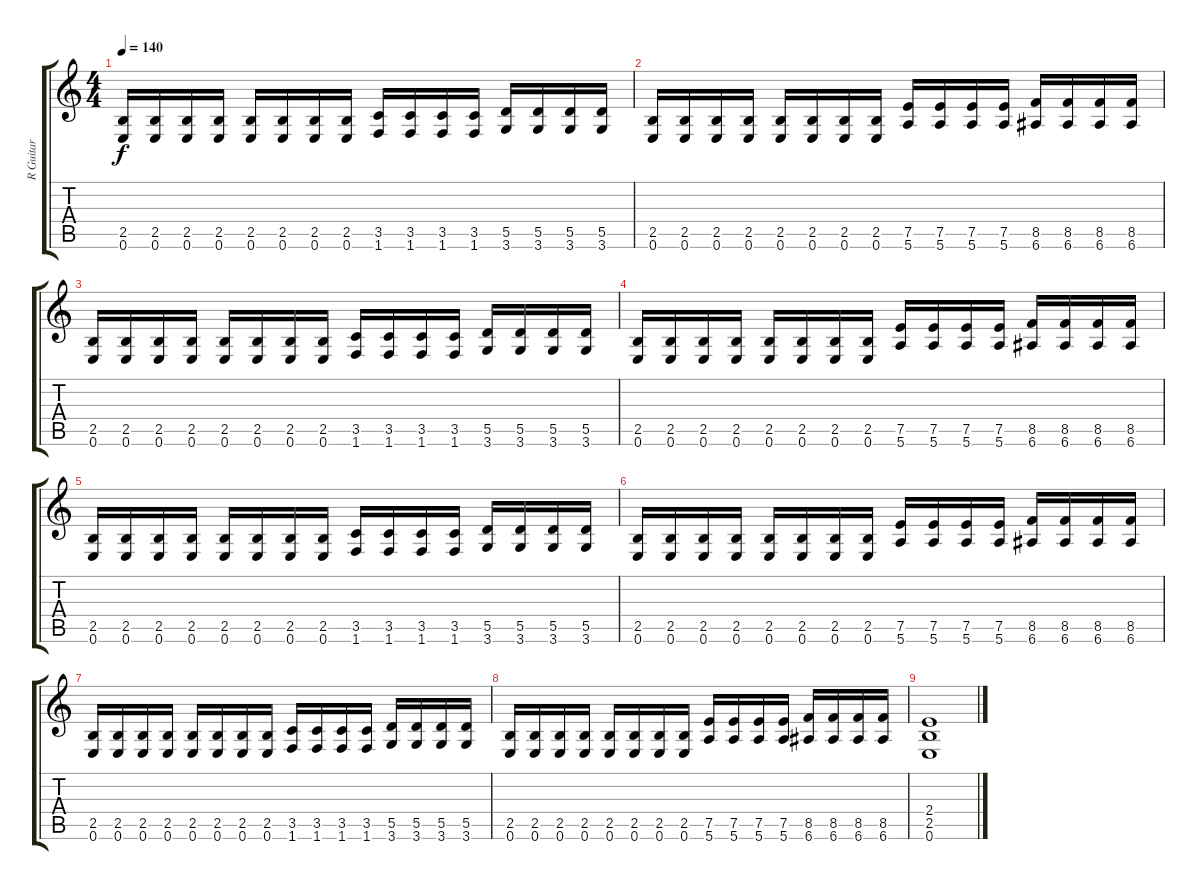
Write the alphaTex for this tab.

\track ("R Guitar" "R Guitar") {instrument distortionguitar}
\staff {score tabs}
\tuning (E4 B3 G3 D3 A2 E2) {hide}
\ts (4 4)
\tempo 140
\clef g2
\ks c
(2.5 0.6).16{dy f} (2.5 0.6).16 (2.5 0.6).16 (2.5 0.6).16 (2.5 0.6).16 (2.5 0.6).16 (2.5 0.6).16 (2.5 0.6).16 (3.5 1.6).16 (3.5 1.6).16 (3.5 1.6).16 (3.5 1.6).16 (5.5 3.6).16 (5.5 3.6).16 (5.5 3.6).16 (5.5 3.6).16 |
(2.5 0.6).16 (2.5 0.6).16 (2.5 0.6).16 (2.5 0.6).16 (2.5 0.6).16 (2.5 0.6).16 (2.5 0.6).16 (2.5 0.6).16 (7.5 5.6).16 (7.5 5.6).16 (7.5 5.6).16 (7.5 5.6).16 (8.5 6.6).16 (8.5 6.6).16 (8.5 6.6).16 (8.5 6.6).16 |
(2.5 0.6).16 (2.5 0.6).16 (2.5 0.6).16 (2.5 0.6).16 (2.5 0.6).16 (2.5 0.6).16 (2.5 0.6).16 (2.5 0.6).16 (3.5 1.6).16 (3.5 1.6).16 (3.5 1.6).16 (3.5 1.6).16 (5.5 3.6).16 (5.5 3.6).16 (5.5 3.6).16 (5.5 3.6).16 |
(2.5 0.6).16 (2.5 0.6).16 (2.5 0.6).16 (2.5 0.6).16 (2.5 0.6).16 (2.5 0.6).16 (2.5 0.6).16 (2.5 0.6).16 (7.5 5.6).16 (7.5 5.6).16 (7.5 5.6).16 (7.5 5.6).16 (8.5 6.6).16 (8.5 6.6).16 (8.5 6.6).16 (8.5 6.6).16 |
(2.5 0.6).16 (2.5 0.6).16 (2.5 0.6).16 (2.5 0.6).16 (2.5 0.6).16 (2.5 0.6).16 (2.5 0.6).16 (2.5 0.6).16 (3.5 1.6).16 (3.5 1.6).16 (3.5 1.6).16 (3.5 1.6).16 (5.5 3.6).16 (5.5 3.6).16 (5.5 3.6).16 (5.5 3.6).16 |
(2.5 0.6).16 (2.5 0.6).16 (2.5 0.6).16 (2.5 0.6).16 (2.5 0.6).16 (2.5 0.6).16 (2.5 0.6).16 (2.5 0.6).16 (7.5 5.6).16 (7.5 5.6).16 (7.5 5.6).16 (7.5 5.6).16 (8.5 6.6).16 (8.5 6.6).16 (8.5 6.6).16 (8.5 6.6).16 |
(2.5 0.6).16 (2.5 0.6).16 (2.5 0.6).16 (2.5 0.6).16 (2.5 0.6).16 (2.5 0.6).16 (2.5 0.6).16 (2.5 0.6).16 (3.5 1.6).16 (3.5 1.6).16 (3.5 1.6).16 (3.5 1.6).16 (5.5 3.6).16 (5.5 3.6).16 (5.5 3.6).16 (5.5 3.6).16 |
(2.5 0.6).16 (2.5 0.6).16 (2.5 0.6).16 (2.5 0.6).16 (2.5 0.6).16 (2.5 0.6).16 (2.5 0.6).16 (2.5 0.6).16 (7.5 5.6).16 (7.5 5.6).16 (7.5 5.6).16 (7.5 5.6).16 (8.5 6.6).16 (8.5 6.6).16 (8.5 6.6).16 (8.5 6.6).16 |
(2.4 2.5 0.6).1
